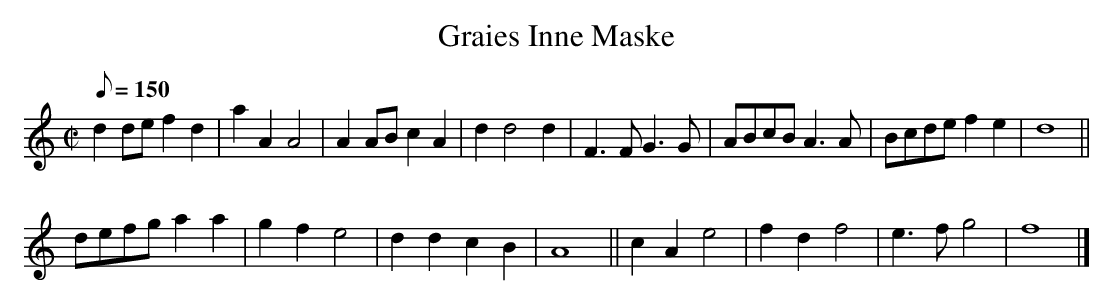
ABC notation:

X:1
T:Graies Inne Maske
M:C|
L:1/8
Q:150
K:DDor
d2 de f2d2|a2A2 A4|A2 AB c2A2|d2d4d2|F3F G3G|ABcB A3A|Bcde f2 e2|d8||
defg a2a2|g2f2 e4|d2d2 c2B2|A8|| c2A2 e4|f2d2f4|e3f g4|f8|]
